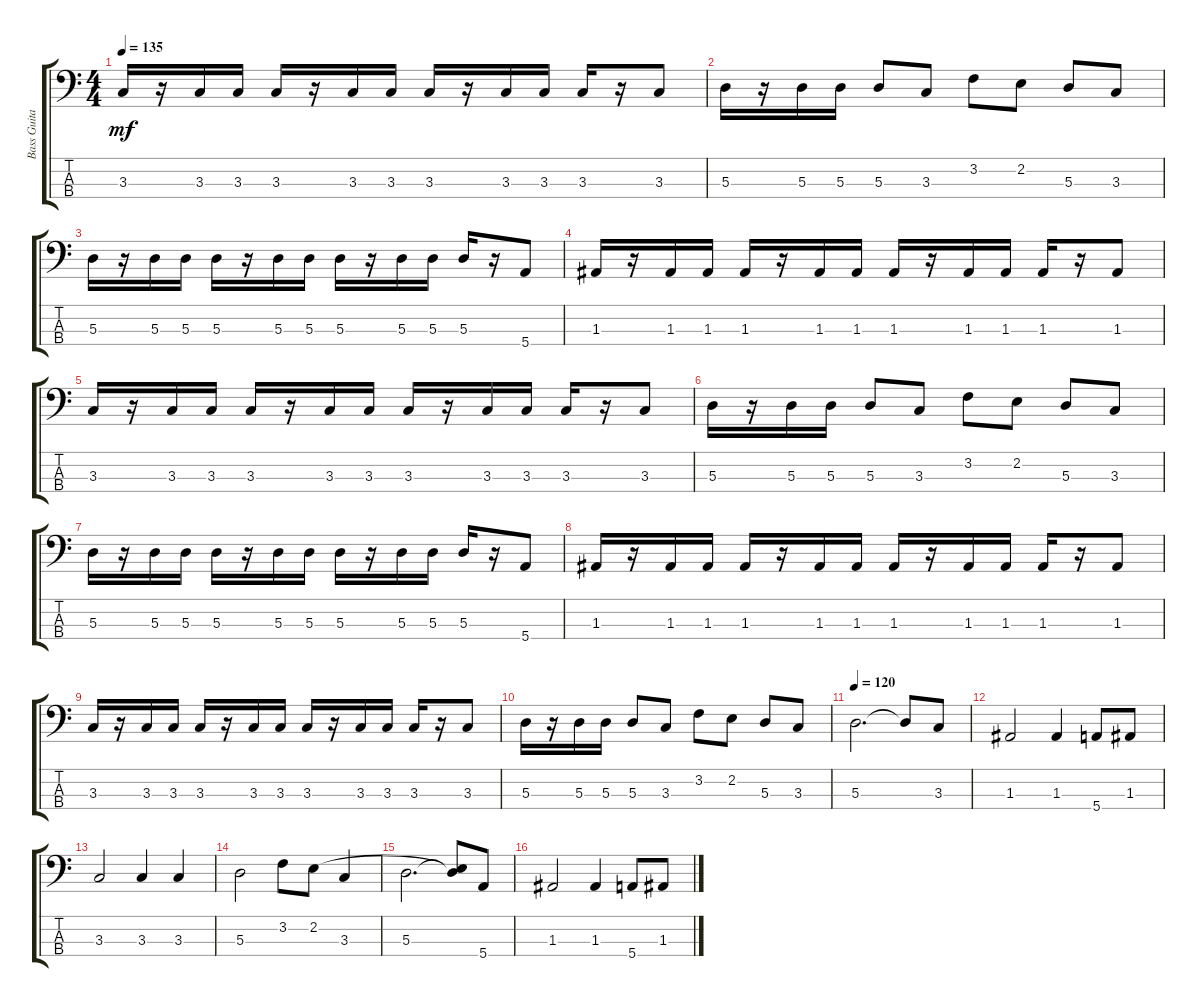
\track ("Bass Guitar" "Bass Guita") {instrument electricbassfinger}
\staff {score tabs}
\tuning (G2 D2 A1 E1) {hide}
\ts (4 4)
\tempo 135
\clef f4
\ks c
3.3.16{dy mf} r.16 3.3.16 3.3.16 3.3.16 r.16 3.3.16 3.3.16 3.3.16 r.16 3.3.16 3.3.16 3.3.16 r.16 3.3.8 |
5.3.16 r.16 5.3.16 5.3.16 5.3.8 3.3.8 3.2.8 2.2.8 5.3.8 3.3.8 |
5.3.16 r.16 5.3.16 5.3.16 5.3.16 r.16 5.3.16 5.3.16 5.3.16 r.16 5.3.16 5.3.16 5.3.16 r.16 5.4.8 |
1.3.16 r.16 1.3.16 1.3.16 1.3.16 r.16 1.3.16 1.3.16 1.3.16 r.16 1.3.16 1.3.16 1.3.16 r.16 1.3.8 |
3.3.16 r.16 3.3.16 3.3.16 3.3.16 r.16 3.3.16 3.3.16 3.3.16 r.16 3.3.16 3.3.16 3.3.16 r.16 3.3.8 |
5.3.16 r.16 5.3.16 5.3.16 5.3.8 3.3.8 3.2.8 2.2.8 5.3.8 3.3.8 |
5.3.16 r.16 5.3.16 5.3.16 5.3.16 r.16 5.3.16 5.3.16 5.3.16 r.16 5.3.16 5.3.16 5.3.16 r.16 5.4.8 |
1.3.16 r.16 1.3.16 1.3.16 1.3.16 r.16 1.3.16 1.3.16 1.3.16 r.16 1.3.16 1.3.16 1.3.16 r.16 1.3.8 |
3.3.16 r.16 3.3.16 3.3.16 3.3.16 r.16 3.3.16 3.3.16 3.3.16 r.16 3.3.16 3.3.16 3.3.16 r.16 3.3.8 |
5.3.16 r.16 5.3.16 5.3.16 5.3.8 3.3.8 3.2.8 2.2.8 5.3.8 3.3.8 |
\tempo 120
5.3.2{d} 5.3{t}.8 3.3.8 |
1.3.2 1.3.4 5.4.8 1.3.8 |
3.3.2 3.3.4 3.3.4 |
5.3.2 3.2.8 2.2.8 3.3.4 |
5.3.2{d} (2.2{t} 5.3{t}).8 5.4.8 |
1.3.2 1.3.4 5.4.8 1.3.8
